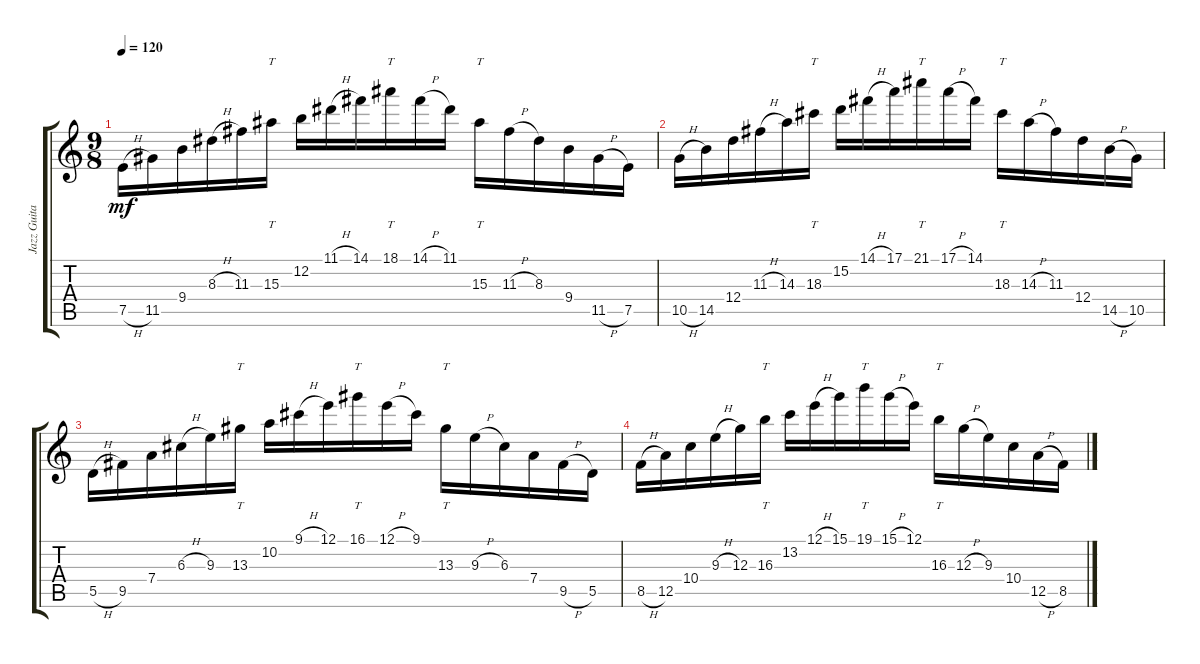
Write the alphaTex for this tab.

\track ("Jazz Guitar" "Jazz Guita") {instrument electricguitarjazz}
\staff {score tabs}
\tuning (E4 B3 G3 D3 A2 E2) {hide}
\ts (9 8)
\tempo 120
\clef g2
\ks c
7.5{h}.16{dy mf instrument electricguitarjazz} 11.5.16 9.4.16 8.3{h}.16 11.3.16 15.3.16{tt} 12.2.16 11.1{h}.16 14.1.16 18.1.16{tt} 14.1{h}.16 11.1.16 15.3.16{tt} 11.3{h}.16 8.3.16 9.4.16 11.5{h}.16 7.5.16 |
10.5{h}.16 14.5.16 12.4.16 11.3{h}.16 14.3.16 18.3.16{tt} 15.2.16 14.1{h}.16 17.1.16 21.1.16{tt} 17.1{h}.16 14.1.16 18.3.16{tt} 14.3{h}.16 11.3.16 12.4.16 14.5{h}.16 10.5.16 |
5.5{h}.16 9.5.16 7.4.16 6.3{h}.16 9.3.16 13.3.16{tt} 10.2.16 9.1{h}.16 12.1.16 16.1.16{tt} 12.1{h}.16 9.1.16 13.3.16{tt} 9.3{h}.16 6.3.16 7.4.16 9.5{h}.16 5.5.16 |
8.5{h}.16 12.5.16 10.4.16 9.3{h}.16 12.3.16 16.3.16{tt} 13.2.16 12.1{h}.16 15.1.16 19.1.16{tt} 15.1{h}.16 12.1.16 16.3.16{tt} 12.3{h}.16 9.3.16 10.4.16 12.5{h}.16 8.5.16
